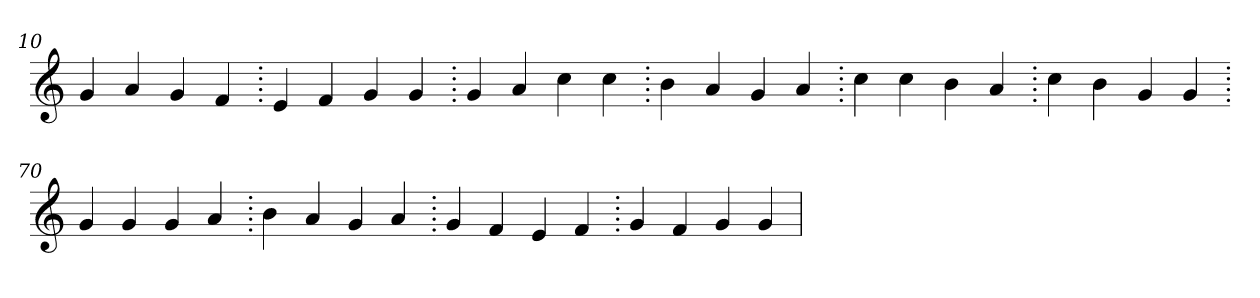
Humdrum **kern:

**kern
*part1
*staff1
*clefG2
=10.
4g
4a
4g
4f
=20.
4e
4f
4g
4g
=30.
4g
4a
4cc
4cc
=40.
4b
4a
4g
4a
=50.
4cc
4cc
4b
4a
=60.
4cc
4b
4g
4g
=70.
4g
4g
4g
4a
=80.
4b
4a
4g
4a
=90.
4g
4f
4e
4f
=100.
4g
4f
4g
4g
=
*-
